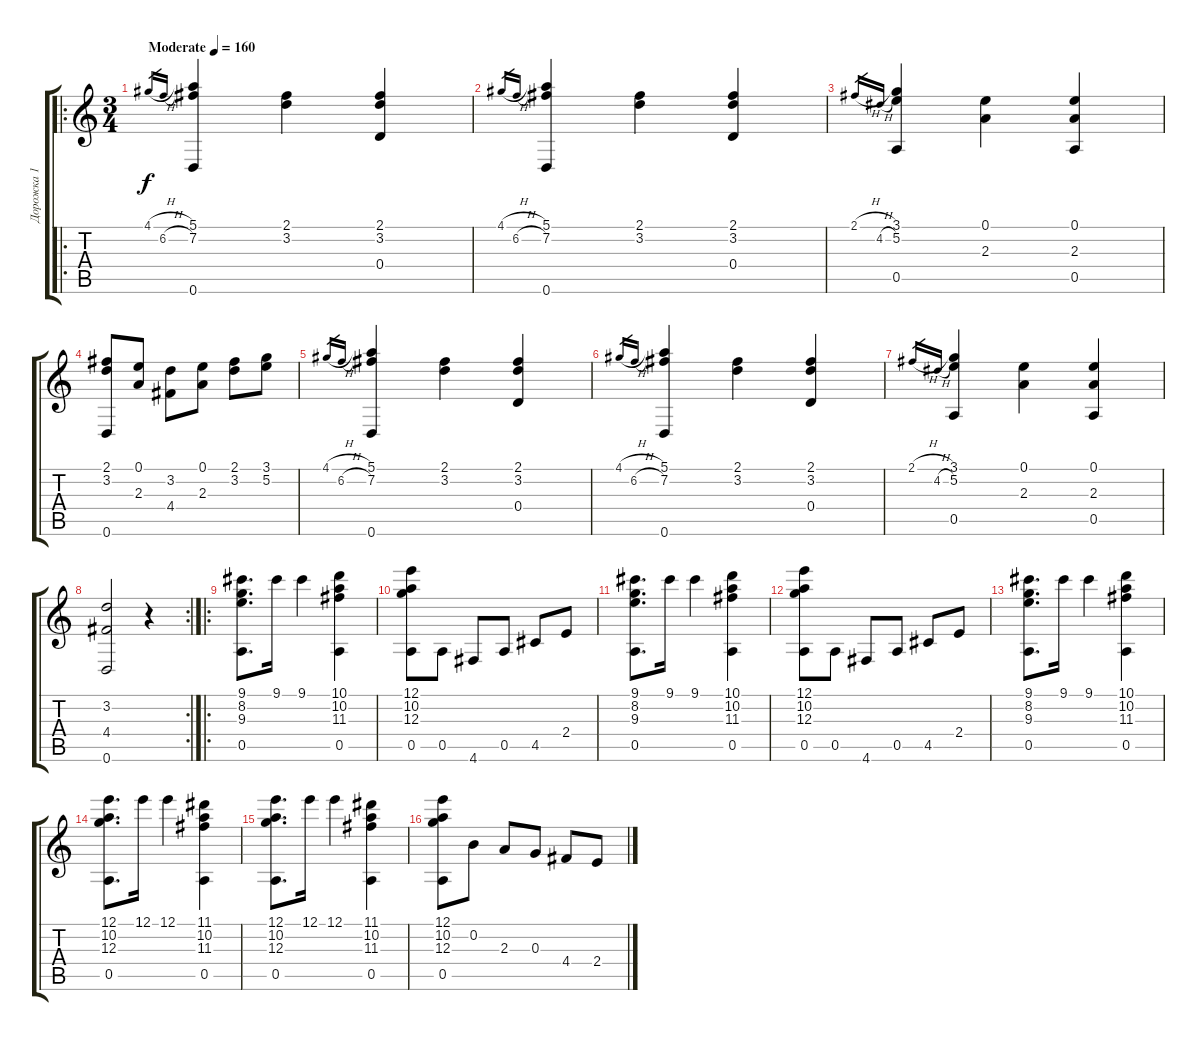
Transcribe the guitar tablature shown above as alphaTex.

\track ("Дорожка 1" "Дорожка 1") {instrument acousticguitarnylon}
\staff {score tabs}
\tuning (E4 B3 G3 D3 A2 D2) {hide}
\ro
\ts (3 4)
\tempo (160 "Moderate")
\clef g2
\ks c
4.1{h}.16{gr dy f instrument acousticguitarnylon} 6.2{h}.16{gr} (5.1 7.2 0.6).4 (2.1 3.2).4 (2.1 3.2 0.4).4 |
4.1{h}.16{gr} 6.2{h}.16{gr} (5.1 7.2 0.6).4 (2.1 3.2).4 (2.1 3.2 0.4).4 |
2.1{h}.16{gr} 4.2{h}.16{gr} (3.1 5.2 0.5).4 (0.1 2.3).4 (0.1 2.3 0.5).4 |
(2.1 3.2 0.6).8 (0.1 2.3).8 (3.2 4.4).8 (0.1 2.3).8 (2.1 3.2).8 (3.1 5.2).8 |
4.1{h}.16{gr} 6.2{h}.16{gr} (5.1 7.2 0.6).4 (2.1 3.2).4 (2.1 3.2 0.4).4 |
4.1{h}.16{gr} 6.2{h}.16{gr} (5.1 7.2 0.6).4 (2.1 3.2).4 (2.1 3.2 0.4).4 |
2.1{h}.16{gr} 4.2{h}.16{gr} (3.1 5.2 0.5).4 (0.1 2.3).4 (0.1 2.3 0.5).4 |
\rc 2
(3.2 4.4 0.6).2 r.4 |
\ro
(9.1 8.2 9.3 0.5).8{d} 9.1.16 9.1.4 (10.1 10.2 11.3 0.5).4 |
(12.1 10.2 12.3 0.5).8 0.5.8 4.6.8 0.5.8 4.5.8 2.4.8 |
(9.1 8.2 9.3 0.5).8{d} 9.1.16 9.1.4 (10.1 10.2 11.3 0.5).4 |
(12.1 10.2 12.3 0.5).8 0.5.8 4.6.8 0.5.8 4.5.8 2.4.8 |
(9.1 8.2 9.3 0.5).8{d} 9.1.16 9.1.4 (10.1 10.2 11.3 0.5).4 |
(12.1 10.2 12.3 0.5).8{d} 12.1.16 12.1.4 (11.1 10.2 11.3 0.5).4 |
(12.1 10.2 12.3 0.5).8{d} 12.1.16 12.1.4 (11.1 10.2 11.3 0.5).4 |
(12.1 10.2 12.3 0.5).8 0.2.8 2.3.8 0.3.8 4.4.8 2.4.8
